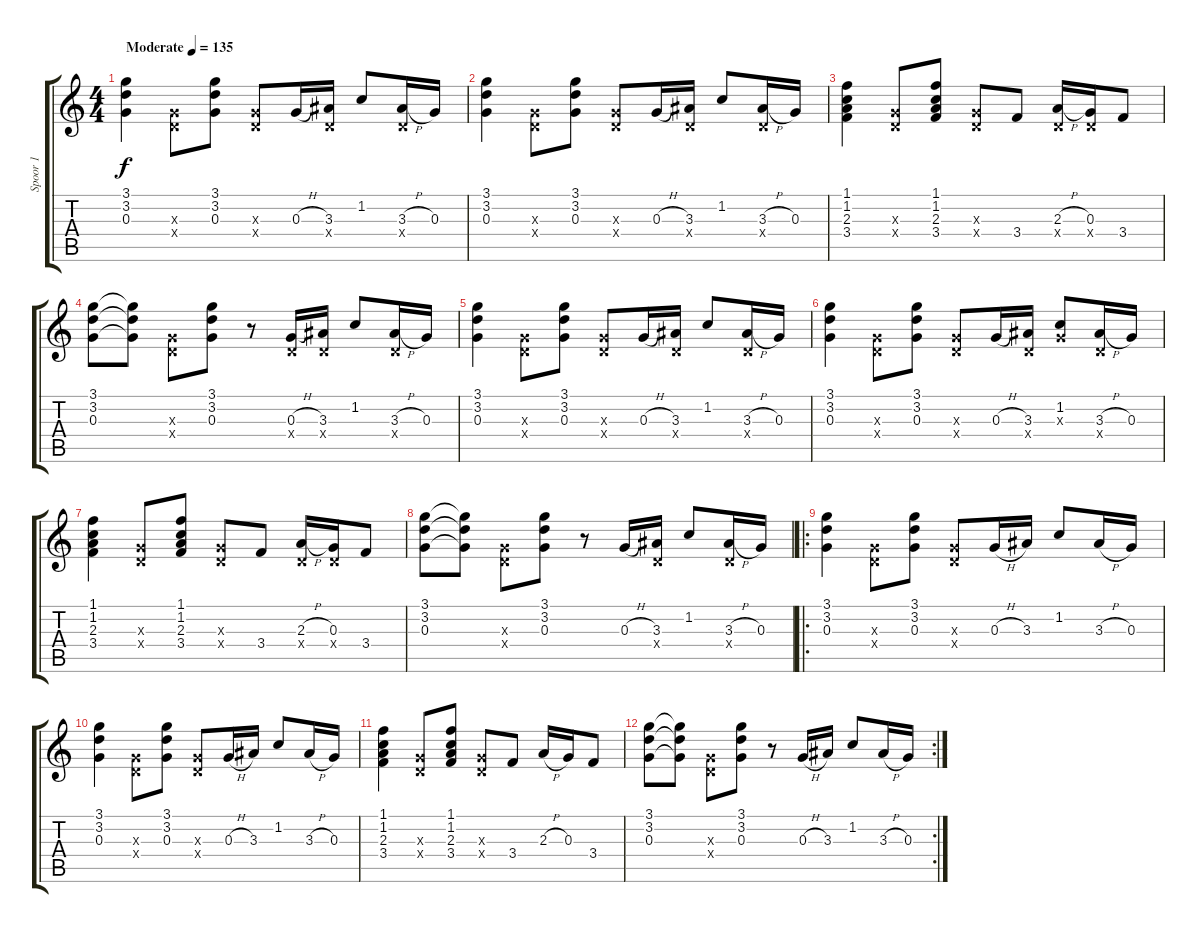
\track ("Spoor 1" "Spoor 1") {instrument electricguitarjazz}
\staff {score tabs}
\tuning (E4 B3 G3 D3 A2 E2) {hide}
\ts (4 4)
\tempo (135 "Moderate")
\clef g2
\ks c
(3.1 3.2 0.3).4{dy f instrument electricguitarjazz} (0.3{x} 0.4{x}).8 (3.1 3.2 0.3).8 (0.3{x} 0.4{x}).8 0.3{h}.16 (3.3 0.4{x}).16 1.2.8 (3.3{h} 0.4{x}).16 0.3.16 |
(3.1 3.2 0.3).4 (0.3{x} 0.4{x}).8 (3.1 3.2 0.3).8 (0.3{x} 0.4{x}).8 0.3{h}.16 (3.3 0.4{x}).16 1.2.8 (3.3{h} 0.4{x}).16 0.3.16 |
(1.1 1.2 2.3 3.4).4 (0.3{x} 0.4{x}).8 (1.1 1.2 2.3 3.4).8 (0.3{x} 0.4{x}).8 3.4.8 (2.3{h} 0.4{x}).16 (0.3 0.4{x}).16 3.4.8 |
(3.1 3.2 0.3).8 (3.1{t} 3.2{t} 0.3{t}).8 (0.3{x} 0.4{x}).8 (3.1 3.2 0.3).8 r.8 (0.3{h} 0.4{x}).16 (3.3 0.4{x}).16 1.2.8 (3.3{h} 0.4{x}).16 0.3.16 |
(3.1 3.2 0.3).4 (0.3{x} 0.4{x}).8 (3.1 3.2 0.3).8 (0.3{x} 0.4{x}).8 0.3{h}.16 (3.3 0.4{x}).16 1.2.8 (3.3{h} 0.4{x}).16 0.3.16 |
(3.1 3.2 0.3).4 (0.3{x} 0.4{x}).8 (3.1 3.2 0.3).8 (0.3{x} 0.4{x}).8 0.3{h}.16 (3.3 0.4{x}).16 (1.2 0.3{x}).8 (3.3{h} 0.4{x}).16 0.3.16 |
(1.1 1.2 2.3 3.4).4 (0.3{x} 0.4{x}).8 (1.1 1.2 2.3 3.4).8 (0.3{x} 0.4{x}).8 3.4.8 (2.3{h} 0.4{x}).16 (0.3 0.4{x}).16 3.4.8 |
(3.1 3.2 0.3).8 (3.1{t} 3.2{t} 0.3{t}).8 (0.3{x} 0.4{x}).8 (3.1 3.2 0.3).8 r.8 0.3{h}.16 (3.3 0.4{x}).16 1.2.8 (3.3{h} 0.4{x}).16 0.3.16 |
\ro
(3.1 3.2 0.3).4 (0.3{x} 0.4{x}).8 (3.1 3.2 0.3).8 (0.3{x} 0.4{x}).8 0.3{h}.16 3.3.16 1.2.8 3.3{h}.16 0.3.16 |
(3.1 3.2 0.3).4 (0.3{x} 0.4{x}).8 (3.1 3.2 0.3).8 (0.3{x} 0.4{x}).8 0.3{h}.16 3.3.16 1.2.8 3.3{h}.16 0.3.16 |
(1.1 1.2 2.3 3.4).4 (0.3{x} 0.4{x}).8 (1.1 1.2 2.3 3.4).8 (0.3{x} 0.4{x}).8 3.4.8 2.3{h}.16 0.3.16 3.4.8 |
\rc 2
(3.1 3.2 0.3).8 (3.1{t} 3.2{t} 0.3{t}).8 (0.3{x} 0.4{x}).8 (3.1 3.2 0.3).8 r.8 0.3{h}.16 3.3.16 1.2.8 3.3{h}.16 0.3.16
